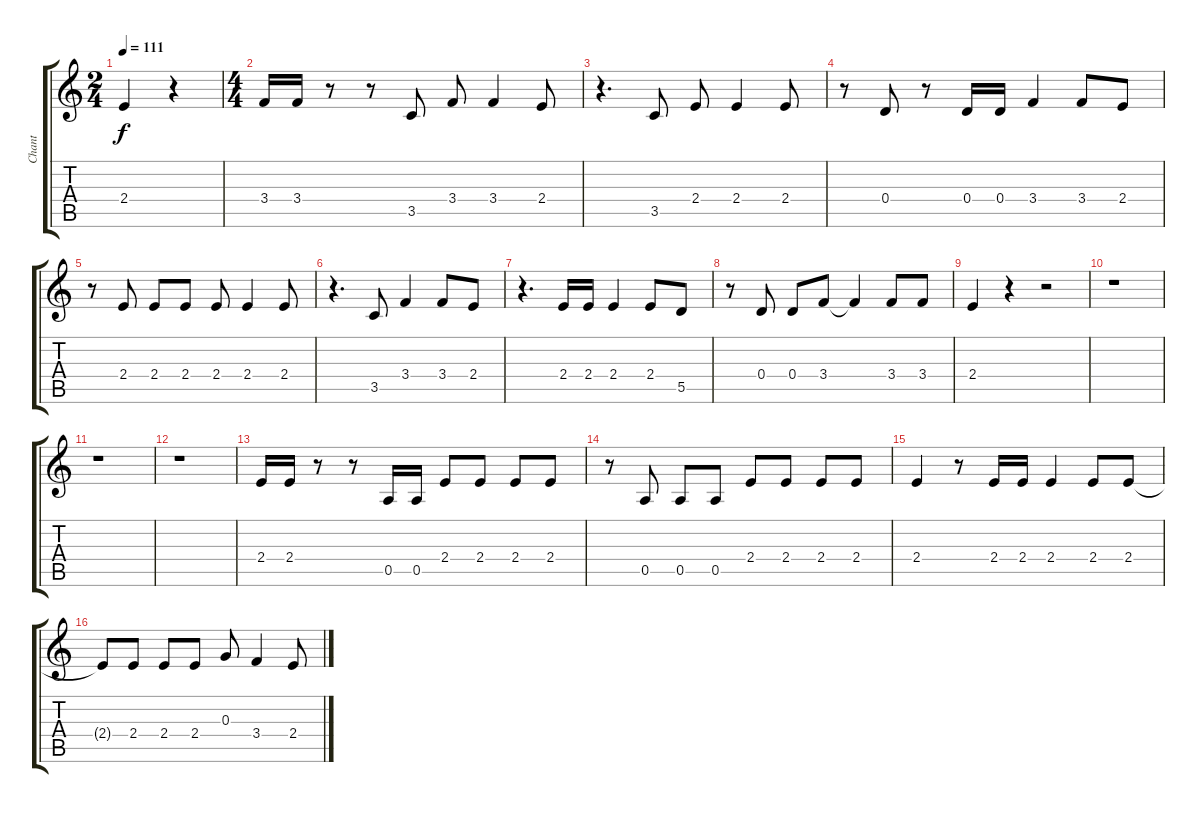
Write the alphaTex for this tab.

\track ("Chant" "Chant") {instrument acousticguitarnylon}
\staff {score tabs}
\tuning (E4 B3 G3 D3 A2 E2) {hide}
\ts (2 4)
\tempo 111
\clef g2
\ks c
2.4.4{dy f} r.4 |
\ts (4 4)
3.4.16 3.4.16 r.8 r.8 3.5.8 3.4.8 3.4.4 2.4.8 |
r.4{d} 3.5.8 2.4.8 2.4.4 2.4.8 |
r.8 0.4.8 r.8 0.4.16 0.4.16 3.4.4 3.4.8 2.4.8 |
r.8 2.4.8 2.4.8 2.4.8 2.4.8 2.4.4 2.4.8 |
r.4{d} 3.5.8 3.4.4 3.4.8 2.4.8 |
r.4{d} 2.4.16 2.4.16 2.4.4 2.4.8 5.5.8 |
r.8 0.4.8 0.4.8 3.4.8 3.4{t}.4 3.4.8 3.4.8 |
2.4.4 r.4 r.2 |
r.1 |
r.1 |
r.1 |
2.4.16 2.4.16 r.8 r.8 0.5.16 0.5.16 2.4.8 2.4.8 2.4.8 2.4.8 |
r.8 0.5.8 0.5.8 0.5.8 2.4.8 2.4.8 2.4.8 2.4.8 |
2.4.4 r.8 2.4.16 2.4.16 2.4.4 2.4.8 2.4.8 |
2.4{t}.8 2.4.8 2.4.8 2.4.8 0.3.8 3.4.4 2.4.8
